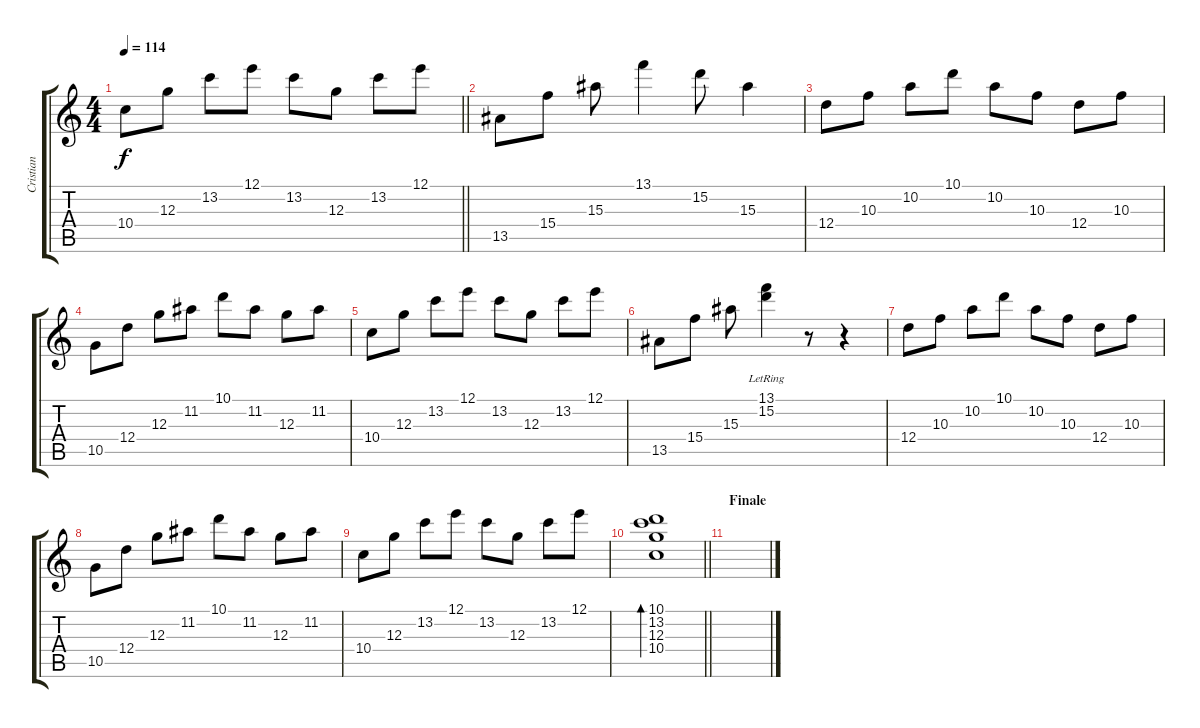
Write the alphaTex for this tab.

\track ("Cristian" "Cristian") {instrument electricguitarclean}
\staff {score tabs}
\tuning (E4 B3 G3 D3 A2 E2) {hide}
\ts (4 4)
\tempo 114
\clef g2
\barLineRight lightlight
\ks c
10.4.8{dy f} 12.3.8 13.2.8 12.1.8 13.2.8 12.3.8 13.2.8 12.1.8 |
\section ("" "")
13.5.8 15.4.8 15.3.8 13.1.4 15.2.8 15.3.4 |
12.4.8 10.3.8 10.2.8 10.1.8 10.2.8 10.3.8 12.4.8 10.3.8 |
10.5.8 12.4.8 12.3.8 11.2.8 10.1.8 11.2.8 12.3.8 11.2.8 |
10.4.8 12.3.8 13.2.8 12.1.8 13.2.8 12.3.8 13.2.8 12.1.8 |
13.5.8 15.4.8 15.3.8 (13.1 15.2{lr}).4 r.8 r.4 |
12.4.8 10.3.8 10.2.8 10.1.8 10.2.8 10.3.8 12.4.8 10.3.8 |
10.5.8 12.4.8 12.3.8 11.2.8 10.1.8 11.2.8 12.3.8 11.2.8 |
10.4.8 12.3.8 13.2.8 12.1.8 13.2.8 12.3.8 13.2.8 12.1.8 |
\barLineRight lightlight
(10.1 13.2 12.3 10.4).1{bd 60} |
\section ("" "Finale")
